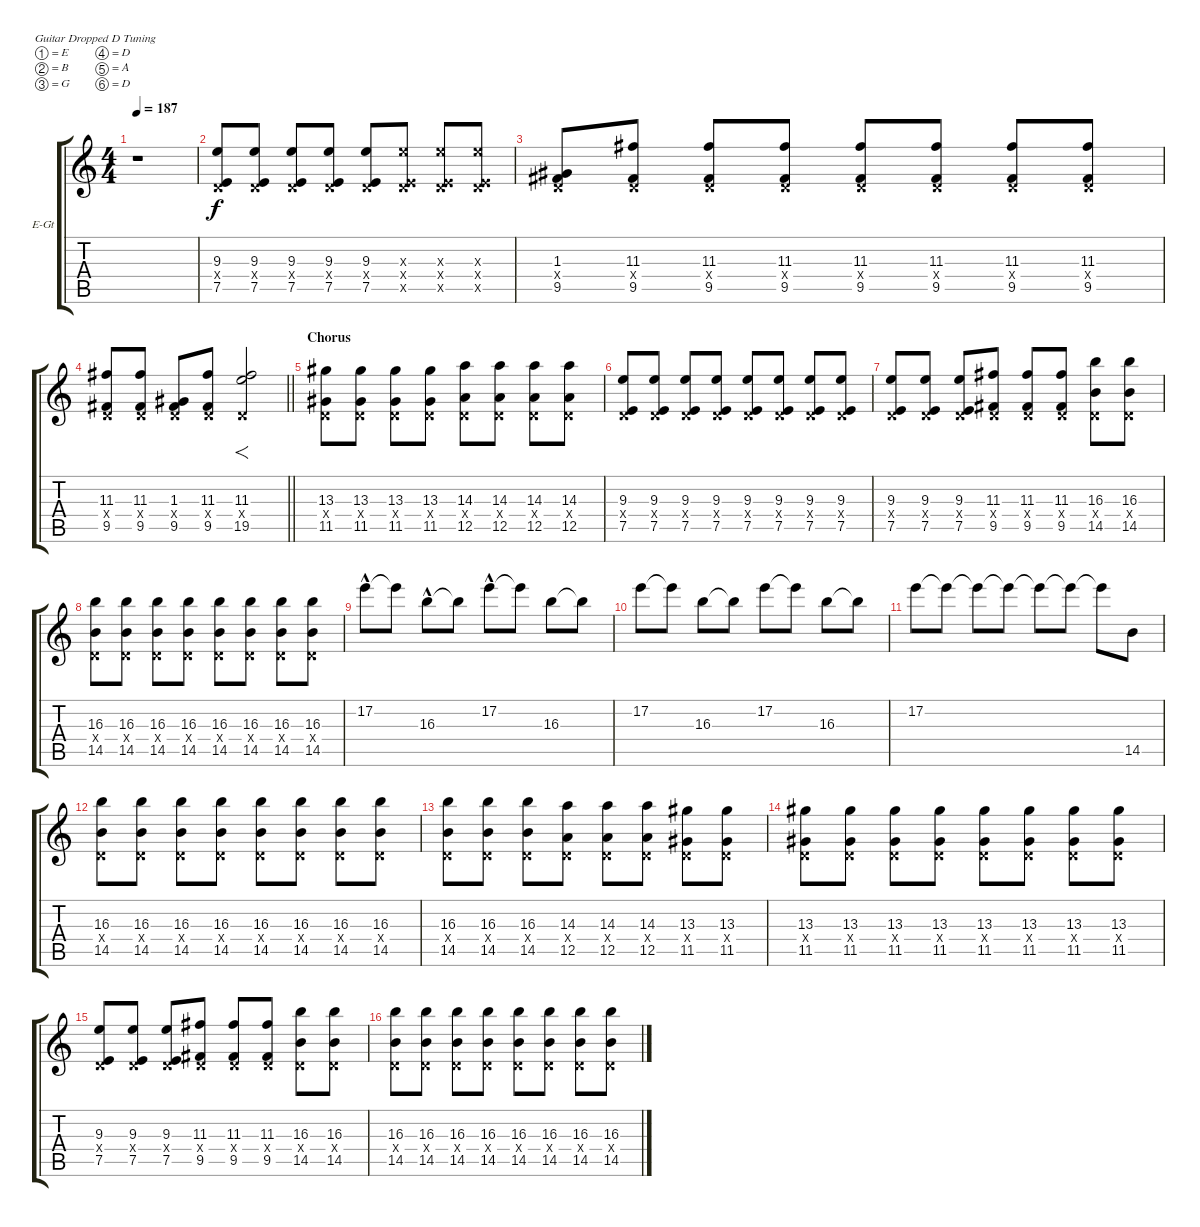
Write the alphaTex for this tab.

\bracketExtendMode groupsimilarinstruments
\firstSystemTrackNameOrientation horizontal
\otherSystemsTrackNameOrientation horizontal
\track ("Jack Barakat" "E-Gt") {instrument overdrivenguitar}
\staff {score tabs}
\tuning (E4 B3 G3 D3 A2 D2)
\ts (4 4)
\tempo 187
\clef g2
\ks c
r.1{dy mf} |
(9.3 0.4{x} 7.5).8{dy f} (9.3 0.4{x} 7.5).8 (9.3 0.4{x} 7.5).8 (9.3 0.4{x} 7.5).8 (9.3 0.4{x} 7.5).8 (9.3{x} 0.4{x} 7.5{x}).8 (9.3{x} 0.4{x} 7.5{x}).8 (9.3{x} 0.4{x} 7.5{x}).8 |
(1.3 0.4{x} 9.5).8 (11.3 0.4{x} 9.5).8 (11.3 0.4{x} 9.5).8 (11.3 0.4{x} 9.5).8 (11.3 0.4{x} 9.5).8 (11.3 0.4{x} 9.5).8 (11.3 0.4{x} 9.5).8 (11.3 0.4{x} 9.5).8 |
\barLineRight lightlight
(11.3 0.4{x} 9.5).8 (11.3 0.4{x} 9.5).8 (1.3 0.4{x} 9.5).8 (11.3 0.4{x} 9.5).8 (11.3 0.4{x} 19.5).2{f} |
\section ("" "Chorus")
(13.3 0.4{x} 11.5).8 (13.3 0.4{x} 11.5).8 (13.3 0.4{x} 11.5).8 (13.3 0.4{x} 11.5).8 (14.3 0.4{x} 12.5).8 (14.3 0.4{x} 12.5).8 (14.3 0.4{x} 12.5).8 (14.3 0.4{x} 12.5).8 |
(9.3 0.4{x} 7.5).8 (9.3 0.4{x} 7.5).8 (9.3 0.4{x} 7.5).8 (9.3 0.4{x} 7.5).8 (9.3 0.4{x} 7.5).8 (9.3 0.4{x} 7.5).8 (9.3 0.4{x} 7.5).8 (9.3 0.4{x} 7.5).8 |
(9.3 0.4{x} 7.5).8 (9.3 0.4{x} 7.5).8 (9.3 0.4{x} 7.5).8 (11.3 0.4{x} 9.5).8 (11.3 0.4{x} 9.5).8 (11.3 0.4{x} 9.5).8 (16.3 0.4{x} 14.5).8 (16.3 0.4{x} 14.5).8 |
(16.3 0.4{x} 14.5).8 (16.3 0.4{x} 14.5).8 (16.3 0.4{x} 14.5).8 (16.3 0.4{x} 14.5).8 (16.3 0.4{x} 14.5).8 (16.3 0.4{x} 14.5).8 (16.3 0.4{x} 14.5).8 (16.3 0.4{x} 14.5).8 |
17.2{hac}.8 17.2{t}.8 16.3{hac}.8 16.3{t}.8 17.2{hac}.8 17.2{t}.8 16.3.8 16.3{t}.8 |
17.2.8 17.2{t}.8 16.3.8 16.3{t}.8 17.2.8 17.2{t}.8 16.3.8 16.3{t}.8 |
17.2.8 17.2{t}.8 17.2{t}.8 17.2{t}.8 17.2{t}.8 17.2{t}.8 17.2{t}.8 14.5.8 |
(16.3 0.4{x} 14.5).8 (16.3 0.4{x} 14.5).8 (16.3 0.4{x} 14.5).8 (16.3 0.4{x} 14.5).8 (16.3 0.4{x} 14.5).8 (16.3 0.4{x} 14.5).8 (16.3 0.4{x} 14.5).8 (16.3 0.4{x} 14.5).8 |
(16.3 0.4{x} 14.5).8 (16.3 0.4{x} 14.5).8 (16.3 0.4{x} 14.5).8 (14.3 0.4{x} 12.5).8 (14.3 0.4{x} 12.5).8 (14.3 0.4{x} 12.5).8 (13.3 0.4{x} 11.5).8 (13.3 0.4{x} 11.5).8 |
(13.3 0.4{x} 11.5).8 (13.3 0.4{x} 11.5).8 (13.3 0.4{x} 11.5).8 (13.3 0.4{x} 11.5).8 (13.3 0.4{x} 11.5).8 (13.3 0.4{x} 11.5).8 (13.3 0.4{x} 11.5).8 (13.3 0.4{x} 11.5).8 |
(9.3 0.4{x} 7.5).8 (9.3 0.4{x} 7.5).8 (9.3 0.4{x} 7.5).8 (11.3 0.4{x} 9.5).8 (11.3 0.4{x} 9.5).8 (11.3 0.4{x} 9.5).8 (16.3 0.4{x} 14.5).8 (16.3 0.4{x} 14.5).8 |
(16.3 0.4{x} 14.5).8 (16.3 0.4{x} 14.5).8 (16.3 0.4{x} 14.5).8 (16.3 0.4{x} 14.5).8 (16.3 0.4{x} 14.5).8 (16.3 0.4{x} 14.5).8 (16.3 0.4{x} 14.5).8 (16.3 0.4{x} 14.5).8
